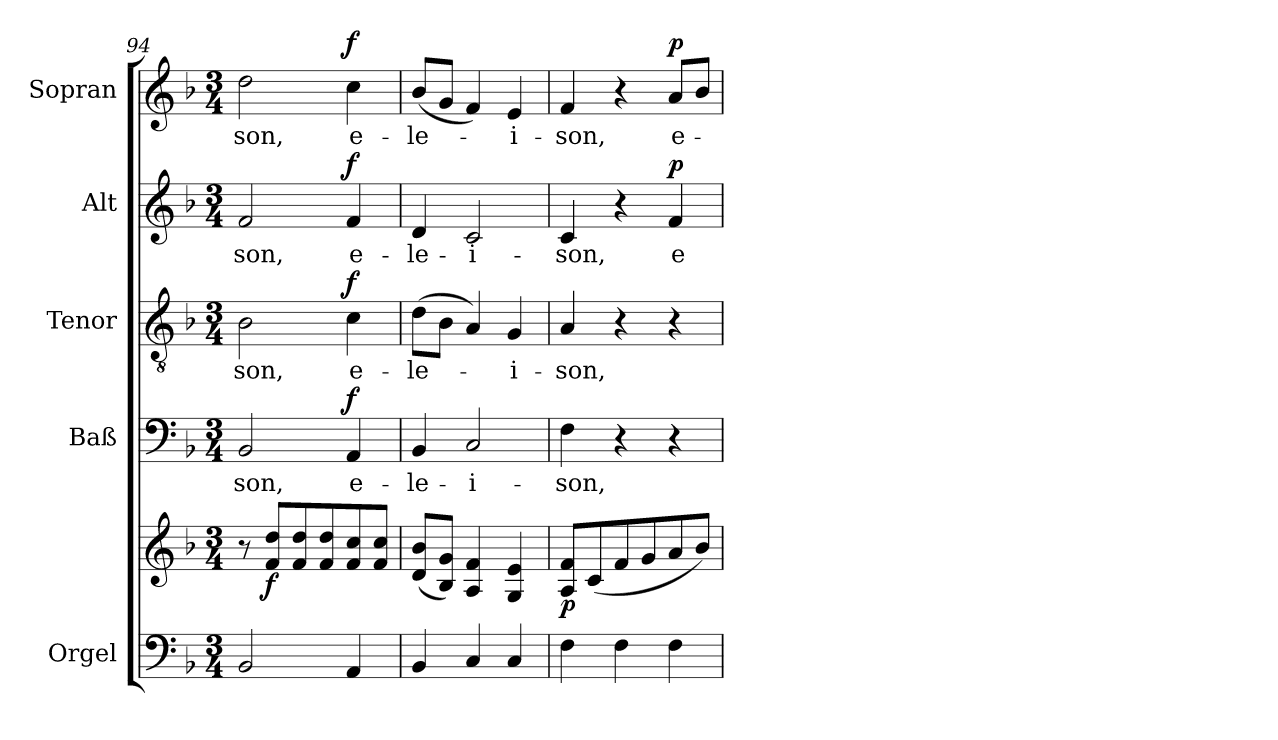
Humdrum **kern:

**kern	**kern	**dynam	**kern	**text	**dynam	**kern	**text	**dynam	**kern	**text	**dynam	**kern	**text	**dynam
*part5	*part5	*part5	*part4	*part4	*part4	*part3	*part3	*part3	*part2	*part2	*part2	*part1	*part1	*part1
*staff6	*staff5	*staff5/6	*staff4	*staff4	*staff4	*staff3	*staff3	*staff3	*staff2	*staff2	*staff2	*staff1	*staff1	*staff1
*I"Orgel	*	*	*I"Baß	*	*	*I"Tenor	*	*	*I"Alt	*	*	*I"Sopran	*	*
*I'Org.	*	*	*	*	*	*	*	*	*	*	*	*	*	*
*clefF4	*clefG2	*	*clefF4	*	*	*clefGv2	*	*	*clefG2	*	*	*clefG2	*	*
*k[b-]	*k[b-]	*	*k[b-]	*	*	*k[b-]	*	*	*k[b-]	*	*	*k[b-]	*	*
*F:	*F:	*	*F:	*	*	*F:	*	*	*F:	*	*	*F:	*	*
*M3/4	*M3/4	*	*M3/4	*	*	*M3/4	*	*	*M3/4	*	*	*M3/4	*	*
=94	=94	=94	=94	=94	=94	=94	=94	=94	=94	=94	=94	=94	=94	=94
!	!	!	!	!LO:LY:b	!	!	!LO:LY:b	!	!	!LO:LY:b	!	!	!LO:LY:b	!
2BB-/	8r	.	2BB-/	-son,	.	2B-\	-son,	.	2f/	-son,	.	2dd\	-son,	.
!	!	!LO:DY:b	!	!	!	!	!	!	!	!	!	!	!	!
.	8f/ 8dd/L	f	.	.	.	.	.	.	.	.	.	.	.	.
.	8f/ 8dd/	.	.	.	.	.	.	.	.	.	.	.	.	.
.	8f/ 8dd/	.	.	.	.	.	.	.	.	.	.	.	.	.
!	!	!	!	!LO:LY:b	!LO:DY:a	!	!LO:LY:b	!LO:DY:a	!	!LO:LY:b	!LO:DY:a	!	!LO:LY:b	!LO:DY:a
4AA/	8f/ 8cc/	.	4AA/	e-	f	4c\	e-	f	4f/	e-	f	4cc\	e-	f
.	8f/ 8cc/J	.	.	.	.	.	.	.	.	.	.	.	.	.
=95	=95	=95	=95	=95	=95	=95	=95	=95	=95	=95	=95	=95	=95	=95
!	!	!	!	!LO:LY:b	!	!	!LO:LY:b	!	!	!LO:LY:b	!	!	!LO:LY:b	!
4BB-/	(<8d/ 8b-/L	.	4BB-/	-le-	.	(>8d\L	-le-	.	4d/	-le-	.	(<8b-/L	-le-	.
.	8B-/ 8g/J)	.	.	.	.	8B-\J	.	.	.	.	.	8g/J	.	.
!	!	!	!	!LO:LY:b	!	!	!	!	!	!LO:LY:b	!	!	!	!
4C/	4A/ 4f/	.	2C/	-i-	.	4A/)	.	.	2c/	-i-	.	4f/)	.	.
!	!	!	!	!	!	!	!LO:LY:b	!	!	!	!	!	!LO:LY:b	!
4C/	4G/ 4e/	.	.	.	.	4G/	-i-	.	.	.	.	4e/	-i-	.
=96	=96	=96	=96	=96	=96	=96	=96	=96	=96	=96	=96	=96	=96	=96
!	!	!LO:DY:b	!	!LO:LY:b	!	!	!LO:LY:b	!	!	!LO:LY:b	!	!	!LO:LY:b	!
4F\	8A/ 8f/L	p	4F\	-son,	.	4A/	-son,	.	4c/	-son,	.	4f/	-son,	.
.	(<8c/	.	.	.	.	.	.	.	.	.	.	.	.	.
4F\	8f/	.	4r	.	.	4r	.	.	4r	.	.	4r	.	.
.	8g/	.	.	.	.	.	.	.	.	.	.	.	.	.
!	!	!	!	!	!	!	!	!	!	!LO:LY:b	!LO:DY:a	!	!LO:LY:b	!LO:DY:a
4F\	8a/	.	4r	.	.	4r	.	.	4f/	e-	p	8a/L	e-	p
.	8b-/J)	.	.	.	.	.	.	.	.	.	.	8b-/J	.	.
=	=	=	=	=	=	=	=	=	=	=	=	=	=	=
*-	*-	*-	*-	*-	*-	*-	*-	*-	*-	*-	*-	*-	*-	*-
